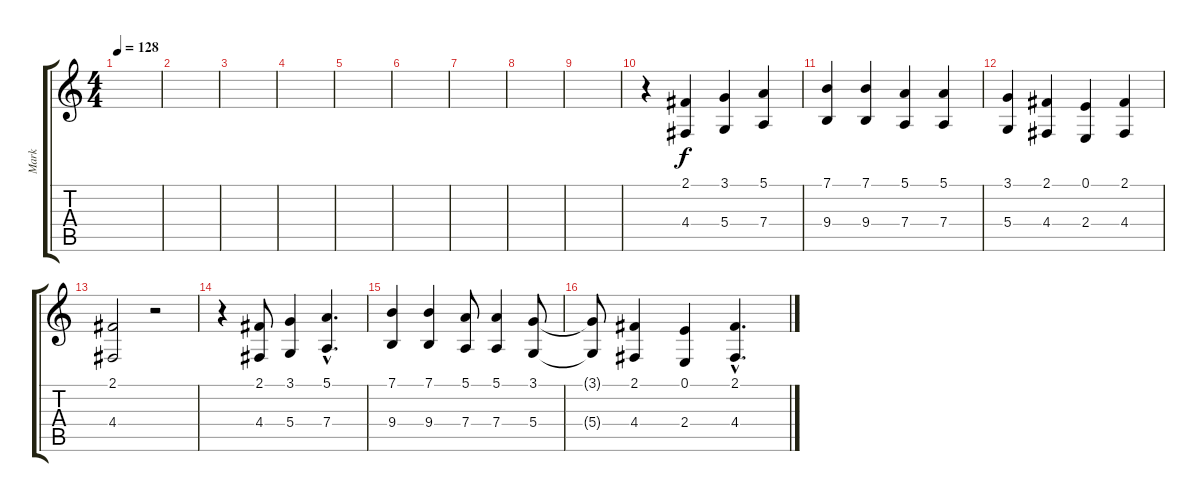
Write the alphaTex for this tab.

\track ("Mark" "Mark") {instrument choiraahs}
\staff {score tabs}
\tuning (E4 B3 G3 D3 A2 E2) {hide}
\ts (4 4)
\tempo 128
\clef g2
\ks c
|
|
|
|
|
|
|
|
|
r.4 (2.1 4.4).4 (3.1 5.4).4 (5.1 7.4).4 |
(7.1 9.4).4 (7.1 9.4).4 (5.1 7.4).4 (5.1 7.4).4 |
(3.1 5.4).4 (2.1 4.4).4 (0.1 2.4).4 (2.1 4.4).4 |
(2.1 4.4).2 r.2 |
r.4 (2.1 4.4).8 (3.1 5.4).4 (5.1{hac} 7.4{hac}).4{d} |
(7.1 9.4).4 (7.1 9.4).4 (5.1 7.4).8 (5.1 7.4).4 (3.1 5.4).8 |
(3.1{t} 5.4{t}).8 (2.1 4.4).4 (0.1 2.4).4 (2.1{hac} 4.4{hac}).4{d}
